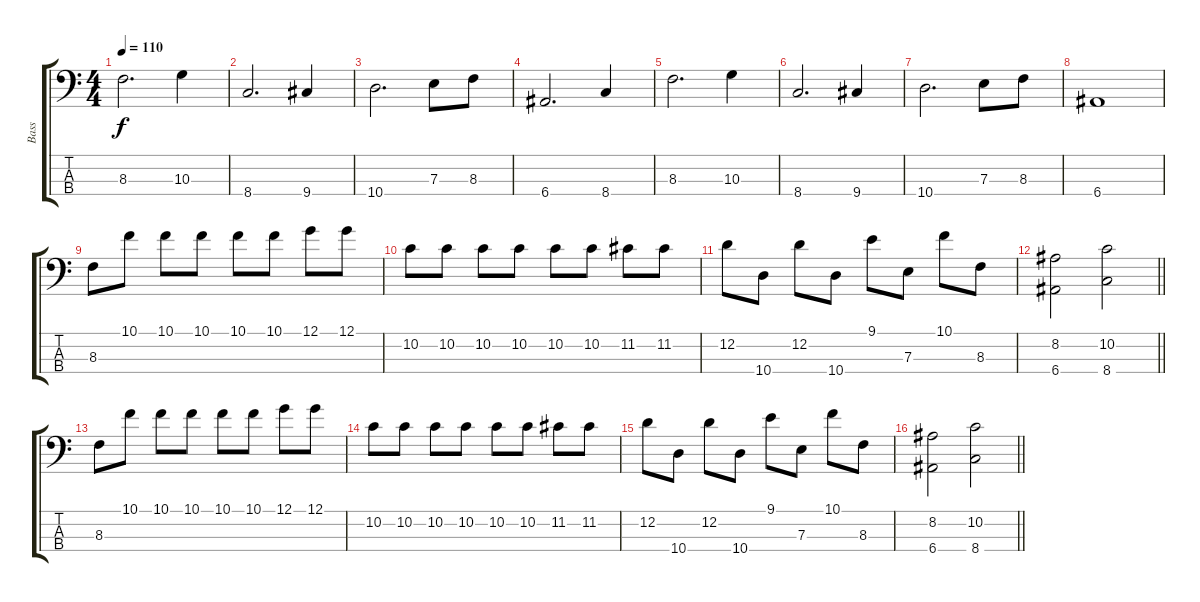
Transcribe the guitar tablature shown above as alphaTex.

\track ("Bass" "Bass") {instrument electricbassfinger}
\staff {score tabs}
\tuning (G2 D2 A1 E1) {hide}
\ts (4 4)
\tempo 110
\clef f4
\ks c
8.3.2{d dy f} 10.3.4 |
8.4.2{d} 9.4.4 |
10.4.2{d} 7.3.8 8.3.8 |
6.4.2{d} 8.4.4 |
8.3.2{d} 10.3.4 |
8.4.2{d} 9.4.4 |
10.4.2{d} 7.3.8 8.3.8 |
6.4.1 |
8.3.8 10.1.8 10.1.8 10.1.8 10.1.8 10.1.8 12.1.8 12.1.8 |
10.2.8 10.2.8 10.2.8 10.2.8 10.2.8 10.2.8 11.2.8 11.2.8 |
12.2.8 10.4.8 12.2.8 10.4.8 9.1.8 7.3.8 10.1.8 8.3.8 |
\barLineRight lightlight
(8.2 6.4).2 (10.2 8.4).2 |
8.3.8 10.1.8 10.1.8 10.1.8 10.1.8 10.1.8 12.1.8 12.1.8 |
10.2.8 10.2.8 10.2.8 10.2.8 10.2.8 10.2.8 11.2.8 11.2.8 |
12.2.8 10.4.8 12.2.8 10.4.8 9.1.8 7.3.8 10.1.8 8.3.8 |
\barLineRight lightlight
(8.2 6.4).2 (10.2 8.4).2
